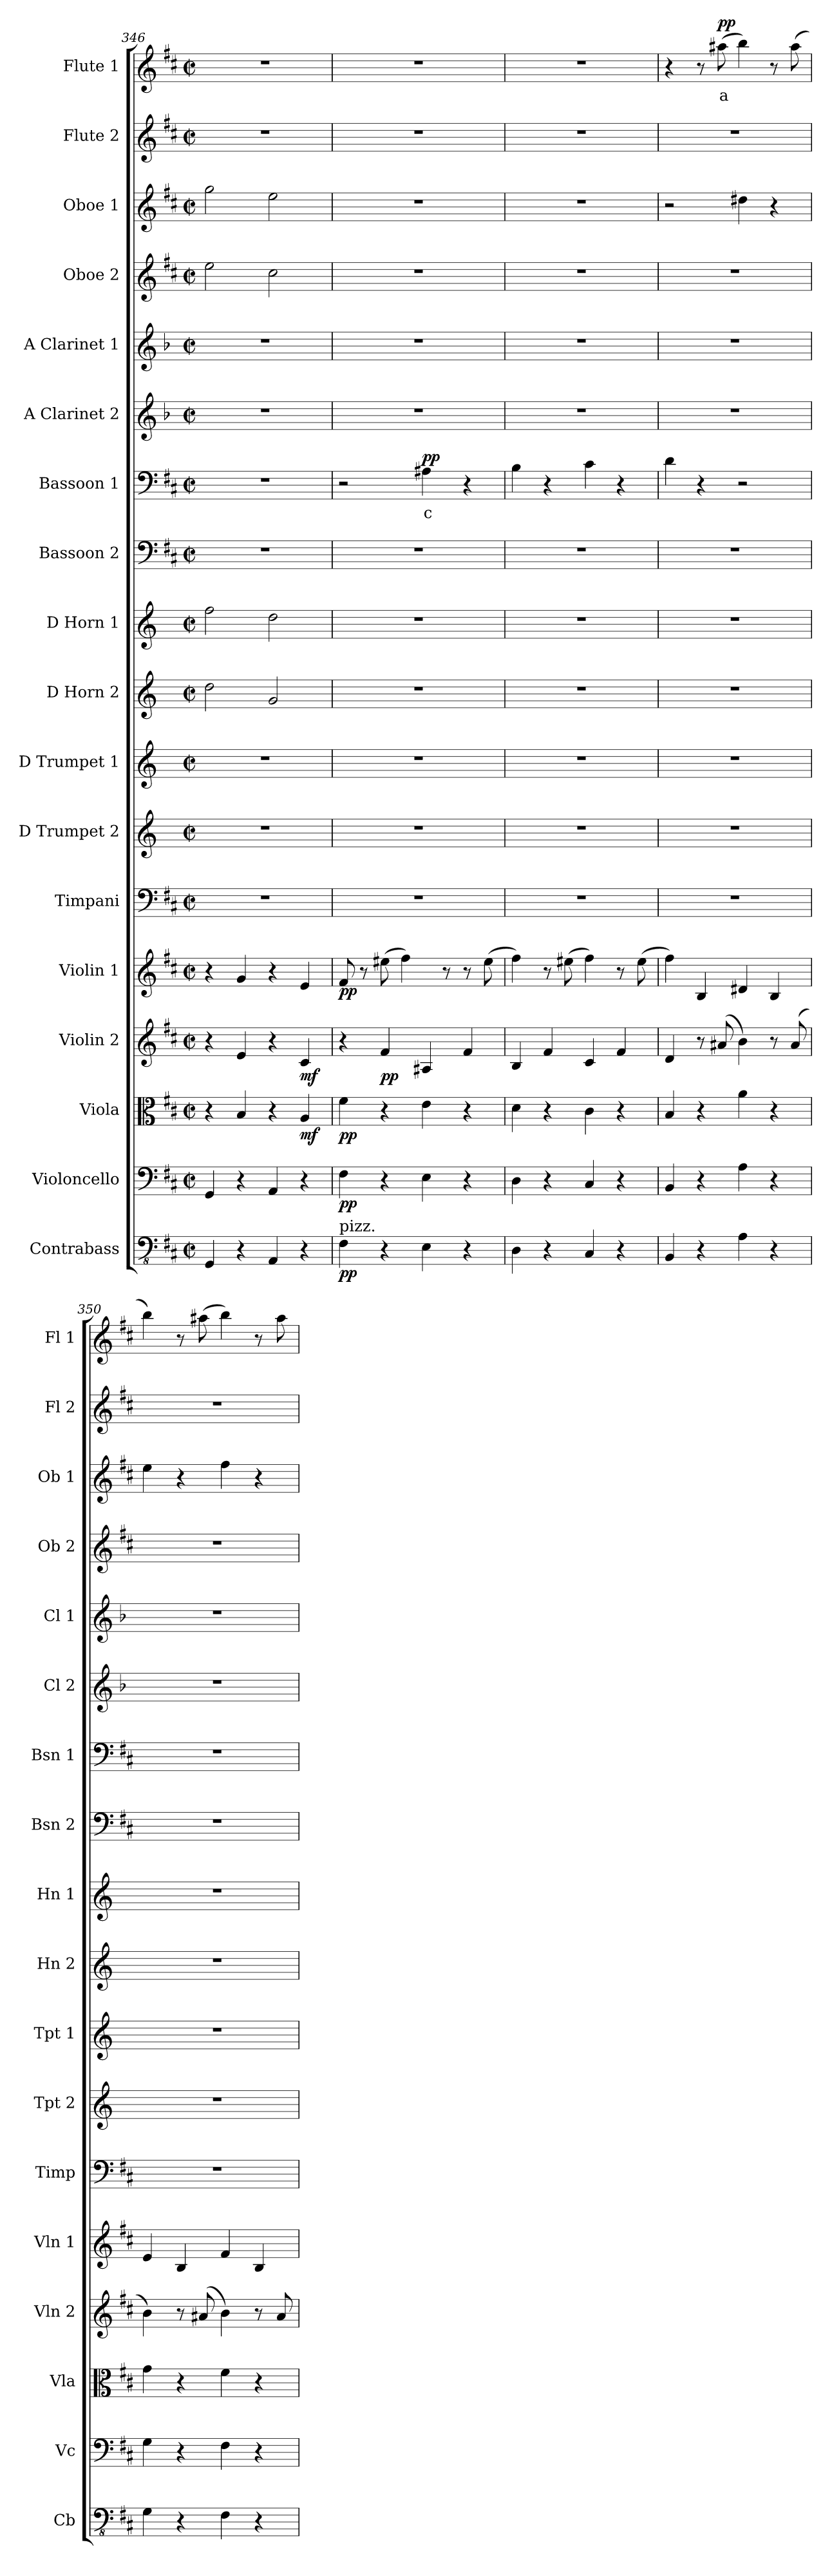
**kern	**dynam	**kern	**dynam	**kern	**dynam	**kern	**dynam	**kern	**dynam	**kern	**kern	**kern	**kern	**kern	**kern	**kern	**text	**dynam	**kern	**kern	**kern	**kern	**dynam	**kern	**kern	**text	**dynam
*part18	*part18	*part17	*part17	*part16	*part16	*part15	*part15	*part14	*part14	*part13	*part12	*part11	*part10	*part9	*part8	*part7	*part7	*part7	*part6	*part5	*part4	*part3	*part3	*part2	*part1	*part1	*part1
*staff18	*staff18	*staff17	*staff17	*staff16	*staff16	*staff15	*staff15	*staff14	*staff14	*staff13	*staff12	*staff11	*staff10	*staff9	*staff8	*staff7	*staff7	*staff7	*staff6	*staff5	*staff4	*staff3	*staff3	*staff2	*staff1	*staff1	*staff1
*I"Contrabass	*	*I"Violoncello	*	*I"Viola	*	*I"Violin 2	*	*I"Violin 1	*	*I"Timpani	*I"D Trumpet 2	*I"D Trumpet 1	*I"D Horn 2	*I"D Horn 1	*I"Bassoon 2	*I"Bassoon 1	*	*	*I"A Clarinet 2	*I"A Clarinet 1	*I"Oboe 2	*I"Oboe 1	*	*I"Flute 2	*I"Flute 1	*	*
*I'Cb	*	*I'Vc	*	*I'Vla	*	*I'Vln 2	*	*I'Vln 1	*	*I'Timp	*I'Tpt 2	*I'Tpt 1	*I'Hn 2	*I'Hn 1	*I'Bsn 2	*I'Bsn 1	*	*	*I'Cl 2	*I'Cl 1	*I'Ob 2	*I'Ob 1	*	*I'Fl 2	*I'Fl 1	*	*
*clefFv4	*	*clefF4	*	*clefC3	*	*clefG2	*	*clefG2	*	*clefF4	*clefG2	*clefG2	*clefG2	*clefG2	*clefF4	*clefF4	*	*	*clefG2	*clefG2	*clefG2	*clefG2	*	*clefG2	*clefG2	*	*
*	*	*	*	*	*	*	*	*	*	*	*ITrd-1c-2	*ITrd-1c-2	*ITrd6c10	*ITrd6c10	*	*	*	*	*ITrd2c3	*ITrd2c3	*	*	*	*	*	*	*
*k[f#c#]	*	*k[f#c#]	*	*k[f#c#]	*	*k[f#c#]	*	*k[f#c#]	*	*k[f#c#]	*k[f#c#]	*k[f#c#]	*k[f#c#]	*k[f#c#]	*k[f#c#]	*k[f#c#]	*	*	*k[f#c#]	*k[f#c#]	*k[f#c#]	*k[f#c#]	*	*k[f#c#]	*k[f#c#]	*	*
*M2/2	*	*M2/2	*	*M2/2	*	*M2/2	*	*M2/2	*	*M2/2	*M2/2	*M2/2	*M2/2	*M2/2	*M2/2	*M2/2	*	*	*M2/2	*M2/2	*M2/2	*M2/2	*	*M2/2	*M2/2	*	*
*met(c|)	*	*met(c|)	*	*met(c|)	*	*met(c|)	*	*met(c|)	*	*met(c|)	*met(c|)	*met(c|)	*met(c|)	*met(c|)	*met(c|)	*met(c|)	*	*	*met(c|)	*met(c|)	*met(c|)	*met(c|)	*	*met(c|)	*met(c|)	*	*
=346	=346	=346	=346	=346	=346	=346	=346	=346	=346	=346	=346	=346	=346	=346	=346	=346	=346	=346	=346	=346	=346	=346	=346	=346	=346	=346	=346
4GGG/	.	4GG/	.	4r	.	4r	.	4r	.	1r	1r	1r	2e\	2g\	1r	1r	.	.	1r	1r	2ee\	2gg\	.	1r	1r	.	.
4r	.	4r	.	4B/	.	4e/	.	4g/	.	.	.	.	.	.	.	.	.	.	.	.	.	.	.	.	.	.	.
4AAA/	.	4AA/	.	4r	.	4r	.	4r	.	.	.	.	2A/	2e\	.	.	.	.	.	.	2cc#\	2ee\	.	.	.	.	.
!	!	!	!	!	!LO:DY:b	!	!LO:DY:b	!	!	!	!	!	!	!	!	!	!	!	!	!	!	!	!	!	!	!	!
4r	.	4r	.	4A/	mf	4c#/	mf	4e/	.	.	.	.	.	.	.	.	.	.	.	.	.	.	.	.	.	.	.
=347	=347	=347	=347	=347	=347	=347	=347	=347	=347	=347	=347	=347	=347	=347	=347	=347	=347	=347	=347	=347	=347	=347	=347	=347	=347	=347	=347
!LO:TX:a:t=pizz.	!	!	!	!	!	!	!	!	!	!	!	!	!	!	!	!	!	!	!	!	!	!	!	!	!	!	!
!	!LO:DY:b	!	!LO:DY:b	!	!LO:DY:b	!	!	!	!LO:DY:b	!	!	!	!	!	!	!	!	!	!	!	!	!	!	!	!	!	!
4FF#\	pp	4F#\	pp	4f#\	pp	4r	.	8f#/	pp	1r	1r	1r	1r	1r	1r	2r	.	.	1r	1r	1r	1r	.	1r	1r	.	.
.	.	.	.	.	.	.	.	8r	.	.	.	.	.	.	.	.	.	.	.	.	.	.	.	.	.	.	.
!	!	!	!	!	!	!	!LO:DY:b	!	!	!	!	!	!	!	!	!	!	!	!	!	!	!	!	!	!	!	!
4r	.	4r	.	4r	.	4f#/	pp	(8ee#X\	.	.	.	.	.	.	.	.	.	.	.	.	.	.	.	.	.	.	.
.	.	.	.	.	.	.	.	4ff#\)	.	.	.	.	.	.	.	.	.	.	.	.	.	.	.	.	.	.	.
!	!	!	!	!	!	!	!	!	!	!	!	!	!	!	!	!	!LO:LY:b:color=#FF0000	!LO:DY:b	!	!	!	!	!	!	!	!	!
4EE\	.	4E\	.	4e\	.	4A#X/	.	.	.	.	.	.	.	.	.	4A#X\	c	pp	.	.	.	.	.	.	.	.	.
.	.	.	.	.	.	.	.	8r	.	.	.	.	.	.	.	.	.	.	.	.	.	.	.	.	.	.	.
4r	.	4r	.	4r	.	4f#/	.	8r	.	.	.	.	.	.	.	4r	.	.	.	.	.	.	.	.	.	.	.
.	.	.	.	.	.	.	.	(8ee#\	.	.	.	.	.	.	.	.	.	.	.	.	.	.	.	.	.	.	.
=348	=348	=348	=348	=348	=348	=348	=348	=348	=348	=348	=348	=348	=348	=348	=348	=348	=348	=348	=348	=348	=348	=348	=348	=348	=348	=348	=348
4DD\	.	4D\	.	4d\	.	4B/	.	4ff#\)	.	1r	1r	1r	1r	1r	1r	4B\	.	.	1r	1r	1r	1r	.	1r	1r	.	.
4r	.	4r	.	4r	.	4f#/	.	8r	.	.	.	.	.	.	.	4r	.	.	.	.	.	.	.	.	.	.	.
.	.	.	.	.	.	.	.	(8ee#X\	.	.	.	.	.	.	.	.	.	.	.	.	.	.	.	.	.	.	.
4CC#/	.	4C#/	.	4c#\	.	4c#/	.	4ff#\)	.	.	.	.	.	.	.	4c#\	.	.	.	.	.	.	.	.	.	.	.
4r	.	4r	.	4r	.	4f#/	.	8r	.	.	.	.	.	.	.	4r	.	.	.	.	.	.	.	.	.	.	.
.	.	.	.	.	.	.	.	(8ee#\	.	.	.	.	.	.	.	.	.	.	.	.	.	.	.	.	.	.	.
=349	=349	=349	=349	=349	=349	=349	=349	=349	=349	=349	=349	=349	=349	=349	=349	=349	=349	=349	=349	=349	=349	=349	=349	=349	=349	=349	=349
4BBB/	.	4BB/	.	4B/	.	4d/	.	4ff#\)	.	1r	1r	1r	1r	1r	1r	4d\	.	.	1r	1r	1r	2r	.	1r	4r	.	.
4r	.	4r	.	4r	.	8r	.	4B/	.	.	.	.	.	.	.	4r	.	.	.	.	.	.	.	.	8r	.	.
!	!	!	!	!	!	!	!	!	!	!	!	!	!	!	!	!	!	!	!	!	!	!	!	!	!	!LO:LY:b:color=#FF0000	!LO:DY:b
.	.	.	.	.	.	(8a#X/	.	.	.	.	.	.	.	.	.	.	.	.	.	.	.	.	.	.	(8aa#X\	a	pp
!	!	!	!	!	!	!	!	!	!	!	!	!	!	!	!	!	!	!	!	!	!	!	!LO:DY:b	!	!	!	!
!	!	!	!	!	!	!	!	!	!	!	!	!	!	!	!	!	!	!	!	!	!	!	!LO:DY:n=1:b	!	!	!	!
4AA\	.	4A\	.	4a\	.	4b\)	.	4d#X/	.	.	.	.	.	.	.	2r	.	.	.	.	.	4dd#X\	pp mp	.	4bb\)	.	.
4r	.	4r	.	4r	.	8r	.	4B/	.	.	.	.	.	.	.	.	.	.	.	.	.	4r	.	.	8r	.	.
.	.	.	.	.	.	(8a#/	.	.	.	.	.	.	.	.	.	.	.	.	.	.	.	.	.	.	(8aa#\	.	.
=350	=350	=350	=350	=350	=350	=350	=350	=350	=350	=350	=350	=350	=350	=350	=350	=350	=350	=350	=350	=350	=350	=350	=350	=350	=350	=350	=350
4GG\	.	4G\	.	4g\	.	4b\)	.	4e/	.	1r	1r	1r	1r	1r	1r	1r	.	.	1r	1r	1r	4ee\	.	1r	4bb\)	.	.
4r	.	4r	.	4r	.	8r	.	4B/	.	.	.	.	.	.	.	.	.	.	.	.	.	4r	.	.	8r	.	.
.	.	.	.	.	.	(8a#X/	.	.	.	.	.	.	.	.	.	.	.	.	.	.	.	.	.	.	(8aa#X\	.	.
4FF#\	.	4F#\	.	4f#\	.	4b\)	.	4f#/	.	.	.	.	.	.	.	.	.	.	.	.	.	4ff#\	.	.	4bb\)	.	.
4r	.	4r	.	4r	.	8r	.	4B/	.	.	.	.	.	.	.	.	.	.	.	.	.	4r	.	.	8r	.	.
.	.	.	.	.	.	8a#/	.	.	.	.	.	.	.	.	.	.	.	.	.	.	.	.	.	.	8aa#\	.	.
=	=	=	=	=	=	=	=	=	=	=	=	=	=	=	=	=	=	=	=	=	=	=	=	=	=	=	=
*-	*-	*-	*-	*-	*-	*-	*-	*-	*-	*-	*-	*-	*-	*-	*-	*-	*-	*-	*-	*-	*-	*-	*-	*-	*-	*-	*-
